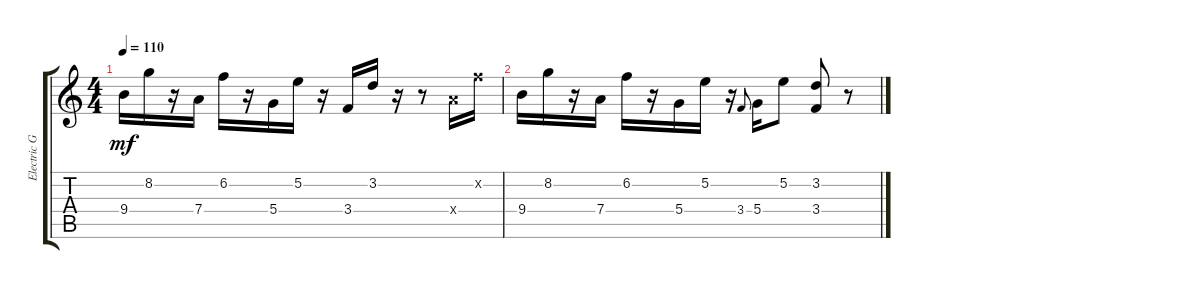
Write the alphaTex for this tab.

\track ("Electric Guitar" "Electric G") {instrument electricguitarclean}
\staff {score tabs}
\tuning (E4 B3 G3 D3 A2 E2) {hide}
\ts (4 4)
\tempo 110
\clef g2
\ks c
9.4.16{dy mf instrument electricguitarclean} 8.2.16 r.16 7.4.16 6.2.16 r.16 5.4.16 5.2.16 r.16 3.4.16 3.2.16 r.16 r.8 7.4{x}.16 6.2{x}.16 |
9.4.16 8.2.16 r.16 7.4.16 6.2.16 r.16 5.4.16 5.2.16 r.16 3.4.8{gr onbeat} 5.4.16 5.2.8 (3.2 3.4).8 r.8
